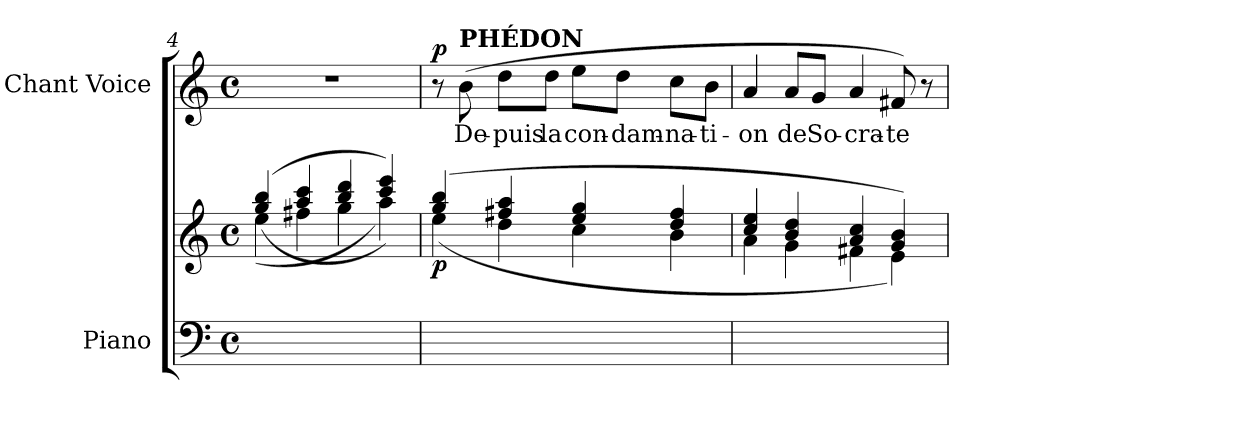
**kern	**kern	**dynam	**kern	**text	**dynam
*part2	*part2	*part2	*part1	*part1	*part1
*staff3	*staff2	*staff2/3	*staff1	*staff1	*staff1
*I"Piano	*	*	*I"Chant Voice	*	*
*I'Pno	*	*	*	*	*
*clefF4	*clefG2	*	*clefG2	*	*
*k[]	*k[]	*	*k[]	*	*
*M4/4	*M4/4	*	*M4/4	*	*
*met(c)	*met(c)	*	*met(c)	*	*
=4	=4	=4	=4	=4	=4
*	*^	*	*	*	*
1ryy	((4gg/ 4bb/	(4ee\	.	1r	.	.
.	4aa/ 4ccc/	4ff#X\	.	.	.	.
.	4bb/ 4ddd/	4gg\	.	.	.	.
.	4ccc/ 4eee/))	4aa\)	.	.	.	.
=5	=5	=5	=5	=5	=5	=5
!	!	!	!LO:DY:b	!	!	!LO:DY:a
1ryy	(4gg/ 4bb/	(4ee\	p	8r	.	p
!	!	!	!	!LO:TX:a:B:t=PHÉDON	!	!
.	.	.	.	(8b\	De-	.
.	4ff#X/ 4aa/	4dd\	.	8dd\L	-puis	.
.	.	.	.	8dd\J	la	.
.	4ee/ 4gg/	4cc\	.	8ee\L	con-	.
.	.	.	.	8dd\J	-dam-	.
.	4dd/ 4ff#/	4b\	.	8cc\L	-na-	.
.	.	.	.	8b\J	-ti-	.
=6	=6	=6	=6	=6	=6	=6
1ryy	4cc/ 4ee/	4a\	.	4a/	-on	.
.	4b/ 4dd/	4g\	.	8a/L	de	.
.	.	.	.	8g/J	So-	.
.	4a/ 4cc/	4f#X\	.	4a/	-cra-	.
.	4g/ 4b/)	4e\)	.	8f#X/)	-te	.
.	.	.	.	8r	.	.
*	*v	*v	*	*	*	*
=	=	=	=	=	=
*-	*-	*-	*-	*-	*-
